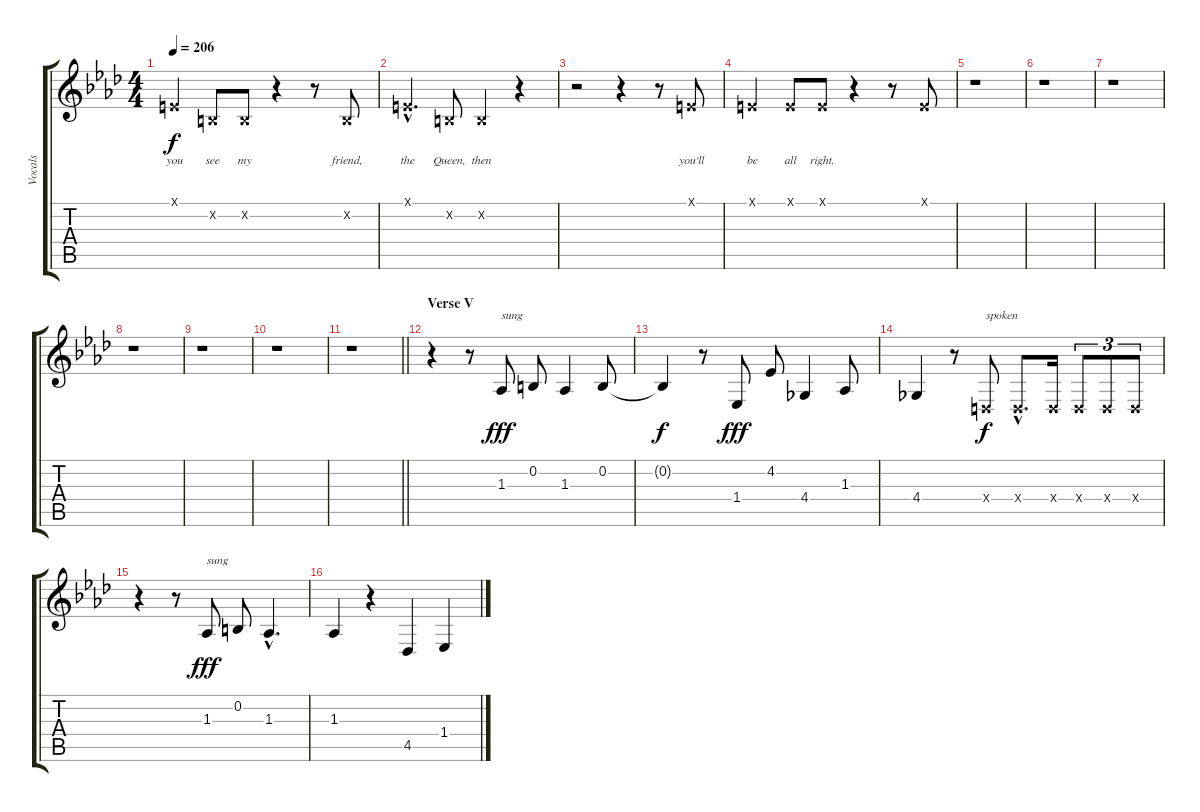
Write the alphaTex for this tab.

\track ("Vocals" "Vocals") {instrument lead6voice}
\staff {score tabs}
\tuning (E4 B3 G3 D3 A2 E2) {hide}
\ts (4 4)
\tempo 206
\clef g2
\ks ab
0.1{x}.4{lyrics (0 "you") lyrics (1 "") lyrics (2 "") lyrics (3 "") lyrics (4 "") dy f} 0.2{x}.8{lyrics (0 "see") lyrics (1 "") lyrics (2 "") lyrics (3 "") lyrics (4 "")} 0.2{x}.8{lyrics (0 "my") lyrics (1 "") lyrics (2 "") lyrics (3 "") lyrics (4 "")} r.4 r.8 0.2{x}.8{lyrics (0 "friend,") lyrics (1 "") lyrics (2 "") lyrics (3 "") lyrics (4 "")} |
0.1{hac x}.4{d lyrics (0 "the") lyrics (1 "") lyrics (2 "") lyrics (3 "") lyrics (4 "")} 0.2{x}.8{lyrics (0 "Queen,") lyrics (1 "") lyrics (2 "") lyrics (3 "") lyrics (4 "")} 0.2{x}.4{lyrics (0 "then") lyrics (1 "") lyrics (2 "") lyrics (3 "") lyrics (4 "")} r.4 |
r.2 r.4 r.8 0.1{x}.8{lyrics (0 "you'll") lyrics (1 "") lyrics (2 "") lyrics (3 "") lyrics (4 "")} |
0.1{x}.4{lyrics (0 "be") lyrics (1 "") lyrics (2 "") lyrics (3 "") lyrics (4 "")} 0.1{x}.8{lyrics (0 "all") lyrics (1 "") lyrics (2 "") lyrics (3 "") lyrics (4 "")} 0.1{x}.8{lyrics (0 "right.") lyrics (1 "") lyrics (2 "") lyrics (3 "") lyrics (4 "")} r.4 r.8 0.1{x}.8 |
r.1 |
r.1 |
r.1 |
r.1 |
r.1 |
r.1 |
\barLineRight lightlight
r.1 |
\section ("" "Verse V")
r.4 r.8 1.3.8{txt "sung" dy fff} 0.2.8 1.3.4 0.2.8 |
0.2{t}.4{dy f} r.8 1.4.8{dy fff} 4.2.8 4.4.4 1.3.8 |
4.4.4 r.8 0.4{x}.8{txt "spoken" dy f} 0.4{hac x}.8{d} 0.4{x}.16 0.4{x}.8{tu (3 2)} 0.4{x}.8{tu (3 2)} 0.4{x}.8{tu (3 2)} |
r.4 r.8 1.3.8{txt "sung" dy fff} 0.2.8 1.3{hac}.4{d} |
1.3.4 r.4 4.5.4 1.4.4
